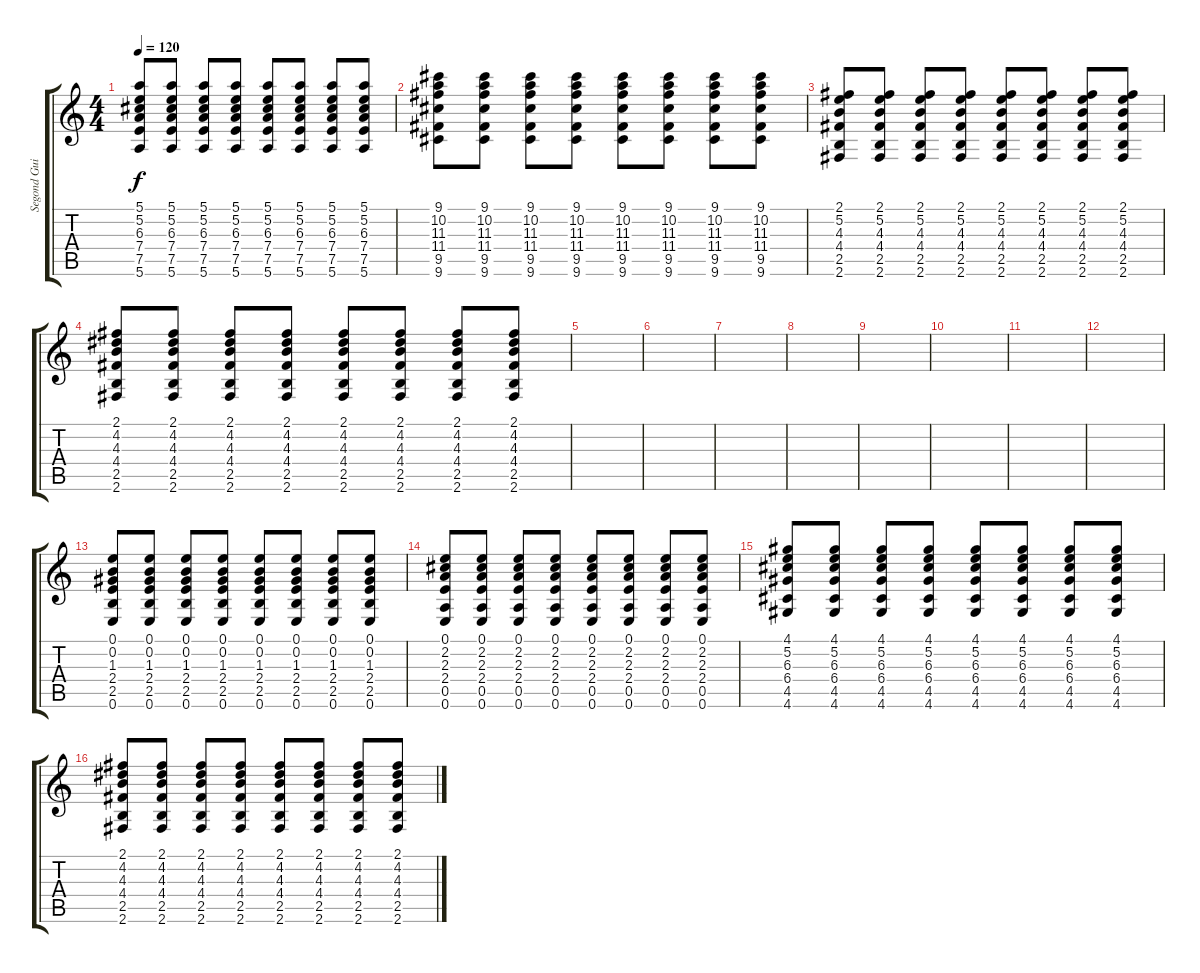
\track ("Segond Guitar Distorted" "Segond Gui") {instrument overdrivenguitar}
\staff {score tabs}
\tuning (E4 B3 G3 D3 A2 E2) {hide}
\ts (4 4)
\tempo 120
\clef g2
\ks c
(5.1 5.2 6.3 7.4 7.5 5.6).8{dy f} (5.1 5.2 6.3 7.4 7.5 5.6).8 (5.1 5.2 6.3 7.4 7.5 5.6).8 (5.1 5.2 6.3 7.4 7.5 5.6).8 (5.1 5.2 6.3 7.4 7.5 5.6).8 (5.1 5.2 6.3 7.4 7.5 5.6).8 (5.1 5.2 6.3 7.4 7.5 5.6).8 (5.1 5.2 6.3 7.4 7.5 5.6).8 |
(9.1 10.2 11.3 11.4 9.5 9.6).8 (9.1 10.2 11.3 11.4 9.5 9.6).8 (9.1 10.2 11.3 11.4 9.5 9.6).8 (9.1 10.2 11.3 11.4 9.5 9.6).8 (9.1 10.2 11.3 11.4 9.5 9.6).8 (9.1 10.2 11.3 11.4 9.5 9.6).8 (9.1 10.2 11.3 11.4 9.5 9.6).8 (9.1 10.2 11.3 11.4 9.5 9.6).8 |
(2.1 5.2 4.3 4.4 2.5 2.6).8 (2.1 5.2 4.3 4.4 2.5 2.6).8 (2.1 5.2 4.3 4.4 2.5 2.6).8 (2.1 5.2 4.3 4.4 2.5 2.6).8 (2.1 5.2 4.3 4.4 2.5 2.6).8 (2.1 5.2 4.3 4.4 2.5 2.6).8 (2.1 5.2 4.3 4.4 2.5 2.6).8 (2.1 5.2 4.3 4.4 2.5 2.6).8 |
(2.1 4.2 4.3 4.4 2.5 2.6).8 (2.1 4.2 4.3 4.4 2.5 2.6).8 (2.1 4.2 4.3 4.4 2.5 2.6).8 (2.1 4.2 4.3 4.4 2.5 2.6).8 (2.1 4.2 4.3 4.4 2.5 2.6).8 (2.1 4.2 4.3 4.4 2.5 2.6).8 (2.1 4.2 4.3 4.4 2.5 2.6).8 (2.1 4.2 4.3 4.4 2.5 2.6).8 |
|
|
|
|
|
|
|
|
(0.1 0.2 1.3 2.4 2.5 0.6).8 (0.1 0.2 1.3 2.4 2.5 0.6).8 (0.1 0.2 1.3 2.4 2.5 0.6).8 (0.1 0.2 1.3 2.4 2.5 0.6).8 (0.1 0.2 1.3 2.4 2.5 0.6).8 (0.1 0.2 1.3 2.4 2.5 0.6).8 (0.1 0.2 1.3 2.4 2.5 0.6).8 (0.1 0.2 1.3 2.4 2.5 0.6).8 |
(0.1 2.2 2.3 2.4 0.5 0.6).8 (0.1 2.2 2.3 2.4 0.5 0.6).8 (0.1 2.2 2.3 2.4 0.5 0.6).8 (0.1 2.2 2.3 2.4 0.5 0.6).8 (0.1 2.2 2.3 2.4 0.5 0.6).8 (0.1 2.2 2.3 2.4 0.5 0.6).8 (0.1 2.2 2.3 2.4 0.5 0.6).8 (0.1 2.2 2.3 2.4 0.5 0.6).8 |
(4.1 5.2 6.3 6.4 4.5 4.6).8 (4.1 5.2 6.3 6.4 4.5 4.6).8 (4.1 5.2 6.3 6.4 4.5 4.6).8 (4.1 5.2 6.3 6.4 4.5 4.6).8 (4.1 5.2 6.3 6.4 4.5 4.6).8 (4.1 5.2 6.3 6.4 4.5 4.6).8 (4.1 5.2 6.3 6.4 4.5 4.6).8 (4.1 5.2 6.3 6.4 4.5 4.6).8 |
(2.1 4.2 4.3 4.4 2.5 2.6).8 (2.1 4.2 4.3 4.4 2.5 2.6).8 (2.1 4.2 4.3 4.4 2.5 2.6).8 (2.1 4.2 4.3 4.4 2.5 2.6).8 (2.1 4.2 4.3 4.4 2.5 2.6).8 (2.1 4.2 4.3 4.4 2.5 2.6).8 (2.1 4.2 4.3 4.4 2.5 2.6).8 (2.1 4.2 4.3 4.4 2.5 2.6).8
